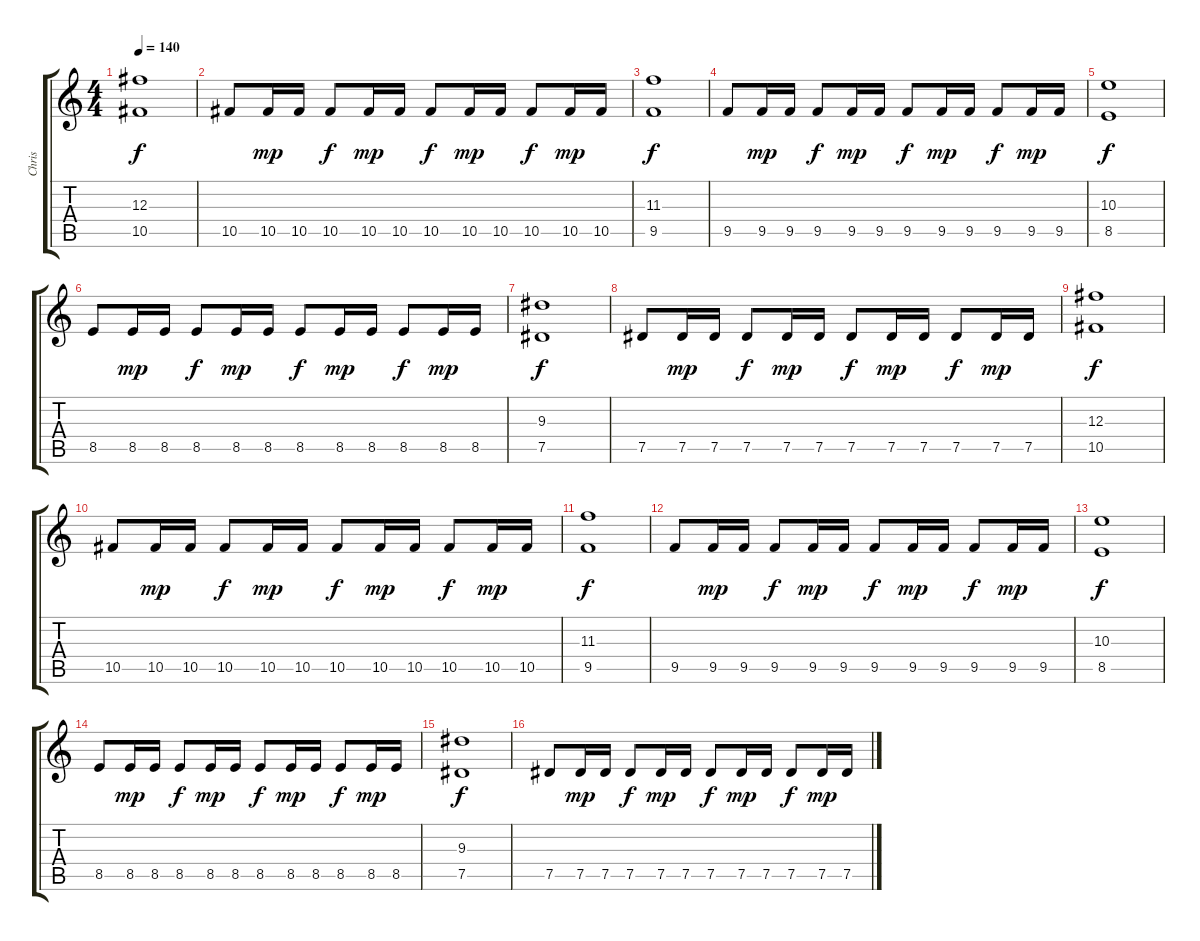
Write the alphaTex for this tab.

\track ("Chris" "Chris") {instrument distortionguitar}
\staff {score tabs}
\tuning (Eb4 Bb3 Gb3 Db3 Ab2 Eb2) {hide}
\ts (4 4)
\tempo 140
\clef g2
\ks c
(12.3 10.5).1{dy f} |
10.5.8 10.5.16{dy mp} 10.5.16 10.5.8{dy f} 10.5.16{dy mp} 10.5.16 10.5.8{dy f} 10.5.16{dy mp} 10.5.16 10.5.8{dy f} 10.5.16{dy mp} 10.5.16 |
(11.3 9.5).1{dy f} |
9.5.8 9.5.16{dy mp} 9.5.16 9.5.8{dy f} 9.5.16{dy mp} 9.5.16 9.5.8{dy f} 9.5.16{dy mp} 9.5.16 9.5.8{dy f} 9.5.16{dy mp} 9.5.16 |
(10.3 8.5).1{dy f} |
8.5.8 8.5.16{dy mp} 8.5.16 8.5.8{dy f} 8.5.16{dy mp} 8.5.16 8.5.8{dy f} 8.5.16{dy mp} 8.5.16 8.5.8{dy f} 8.5.16{dy mp} 8.5.16 |
(9.3 7.5).1{dy f} |
7.5.8 7.5.16{dy mp} 7.5.16 7.5.8{dy f} 7.5.16{dy mp} 7.5.16 7.5.8{dy f} 7.5.16{dy mp} 7.5.16 7.5.8{dy f} 7.5.16{dy mp} 7.5.16 |
(12.3 10.5).1{dy f} |
10.5.8 10.5.16{dy mp} 10.5.16 10.5.8{dy f} 10.5.16{dy mp} 10.5.16 10.5.8{dy f} 10.5.16{dy mp} 10.5.16 10.5.8{dy f} 10.5.16{dy mp} 10.5.16 |
(11.3 9.5).1{dy f} |
9.5.8 9.5.16{dy mp} 9.5.16 9.5.8{dy f} 9.5.16{dy mp} 9.5.16 9.5.8{dy f} 9.5.16{dy mp} 9.5.16 9.5.8{dy f} 9.5.16{dy mp} 9.5.16 |
(10.3 8.5).1{dy f} |
8.5.8 8.5.16{dy mp} 8.5.16 8.5.8{dy f} 8.5.16{dy mp} 8.5.16 8.5.8{dy f} 8.5.16{dy mp} 8.5.16 8.5.8{dy f} 8.5.16{dy mp} 8.5.16 |
(9.3 7.5).1{dy f} |
7.5.8 7.5.16{dy mp} 7.5.16 7.5.8{dy f} 7.5.16{dy mp} 7.5.16 7.5.8{dy f} 7.5.16{dy mp} 7.5.16 7.5.8{dy f} 7.5.16{dy mp} 7.5.16
